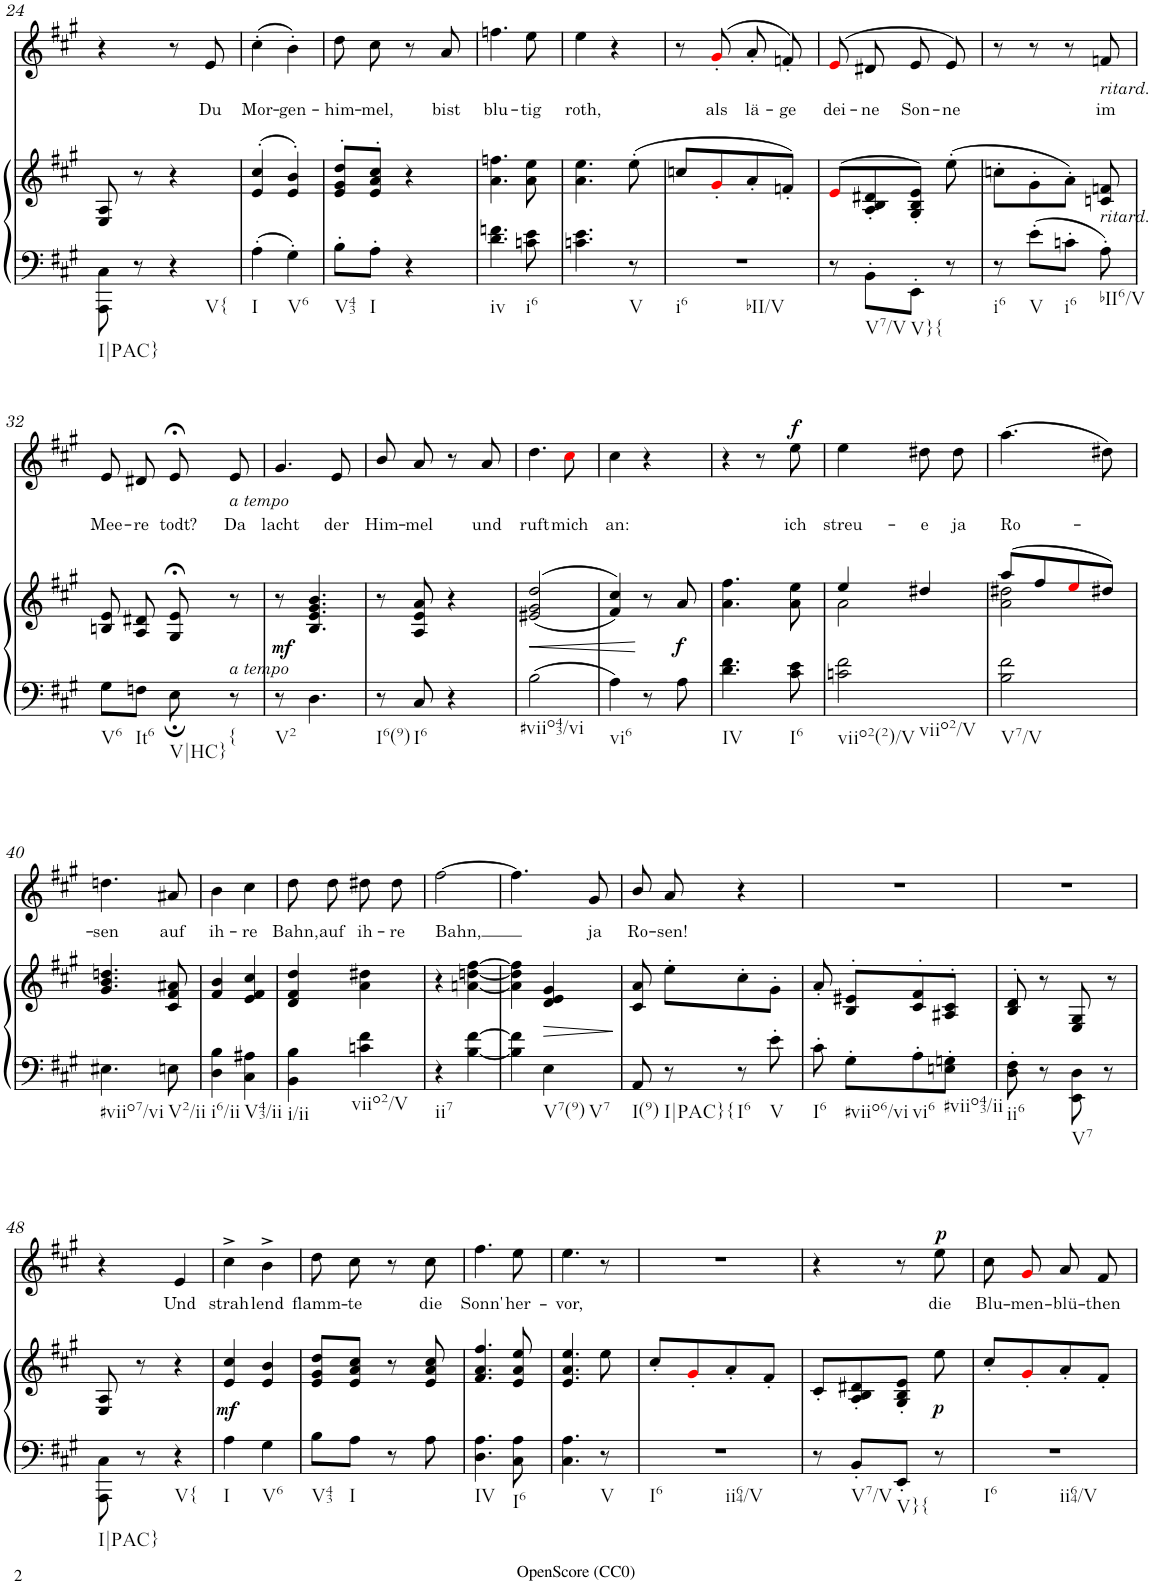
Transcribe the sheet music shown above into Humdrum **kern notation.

**kern	**kern	**dynam	**kern	**text	**dynam
*part2	*part2	*part2	*part1	*part1	*part1
*staff3	*staff2	*staff2/3	*staff1	*staff1	*staff1
*I"Piano	*	*	*I"Voice	*	*
*I'Pno	*	*	*	*	*
!!LO:PB:g=z
*clefF4	*clefG2	*	*clefG2	*	*
*k[f#c#g#]	*k[f#c#g#]	*	*k[f#c#g#]	*	*
*M2/4	*M2/4	*	*M2/4	*	*
=24	=24	=24	=24	=24	=24
!LO:TX:b:t=I|PAC}	!	!	!	!	!
8AAA\ 8C#\	8E/ 8A/	.	4r	.	.
8r	8r	.	.	.	.
!LO:TX:b:t=V{	!	!	!	!	!
4r	4r	.	8r	.	.
!	!	!	!	!LO:LY:b	!
.	.	.	8e/	Du	.
=25	=25	=25	=25	=25	=25
!LO:TX:b:t=I	!	!	!	!	!
!	!	!	!	!LO:LY:b	!
4A'\	(>4e/'> 4cc#/'>	.	(4cc#'\	Mor-	.
!LO:TX:b:t=V6	!	!	!	!	!
!	!	!	!	!LO:LY:b	!
4G#'\	4e/'> 4b/'>)	.	4b'\)	-gen-	.
=26	=26	=26	=26	=26	=26
!LO:TX:b:t=V43	!	!	!	!	!
!	!	!	!	!LO:LY:b	!
8B'\L	8e/'> 8g#/'> 8dd/'>L	.	8dd\L	-him-	.
!LO:TX:b:t=I	!	!	!	!	!
!	!	!	!	!LO:LY:b	!
8A'\J	8e/'> 8a/'> 8cc#/'>J	.	8cc#\J	-mel,	.
4r	4r	.	8r	.	.
!	!	!	!	!LO:LY:b	!
.	.	.	8a/	bist	.
=27	=27	=27	=27	=27	=27
!LO:TX:b:t=iv	!	!	!	!	!
!	!	!	!	!LO:LY:b	!
4.d\ 4.fn\	4.a\ 4.ffn\	.	4.ffn\	blu-	.
!LO:TX:b:t=i6	!	!	!	!	!
!	!	!	!	!LO:LY:b	!
8cn\ 8e\	8a\ 8ee\	.	8ee\	-tig	.
=28	=28	=28	=28	=28	=28
!	!	!	!	!LO:LY:b	!
4.cn\ 4.e\	4.a\ 4.ee\	.	4ee\	roth,	.
.	.	.	4r	.	.
!LO:TX:b:t=V	!	!	!	!	!
8r	(8ee'\	.	.	.	.
=29	=29	=29	=29	=29	=29
!LO:TX:b:t=i6	!	!	!	!	!
!LO:TX:b:t=bII/V	!	!	!	!	!
2r	8ccn/L	.	8r	.	.
!	!	!	!	!LO:LY:b	!
.	8g#'i/	.	(>8g#'i/	als	.
!	!	!	!	!LO:LY:b	!
.	8a'/	.	8a'/L	lä-	.
!	!	!	!	!LO:LY:b	!
.	8fn'/J)	.	8fn'/J)	-ge	.
=30	=30	=30	=30	=30	=30
!	!	!	!	!LO:LY:b	!
8r	(>8ei/L	.	(>8ei/L	dei-	.
!LO:TX:b:t=V7/V	!	!	!	!	!
!	!	!	!	!LO:LY:b	!
8BB'\L	8A/' 8B/' 8d#X/'	.	8d#X/J	-ne	.
!LO:TX:b:t=V}{	!	!	!	!	!
!	!	!	!	!LO:LY:b	!
8EE'\J	8G#/' 8B/' 8e/'J)	.	8e/L	Son-	.
!	!	!	!	!LO:LY:b	!
8r	(>8ee'\	.	8e/J)	-ne	.
=31	=31	=31	=31	=31	=31
!LO:TX:b:t=i6	!	!	!	!	!
8r	8ccn'\L	.	8r	.	.
!LO:TX:b:t=V	!	!	!	!	!
8e'\L	8g#'\	.	8r	.	.
!LO:TX:b:t=i6	!	!	!	!	!
8cn'\J	8a'\J)	.	8r	.	.
!	!	!	!LO:TX:b:i:t=ritard.	!	!
!	!LO:TX:b:i:t=ritard.	!	!	!	!
!LO:TX:b:t=bII6/V	!	!	!	!	!
!	!	!	!	!LO:LY:b	!
8A'\	8cn/ 8fn/	.	8fn/	im	.
!!LO:LB:g=z
=32	=32	=32	=32	=32	=32
!LO:TX:b:t=V6	!	!	!	!	!
!	!	!	!	!LO:LY:b	!
8G#\L	8Bn/ 8e/	.	8e/L	Mee-	.
!LO:TX:b:t=It6	!	!	!	!	!
!	!	!	!	!LO:LY:b	!
8Fn\J	8A/ 8d#X/	.	8d#X/J	-re	.
!LO:TX:b:t=V|HC}	!	!	!	!	!
!	!	!	!	!LO:LY:b	!
8E;\	8G#/;< 8e/;<	.	8e;</L	todt?	.
!	!	!	!LO:TX:b:i:t=a tempo	!	!
!	!LO:TX:b:i:t=a tempo	!	!	!	!
!LO:TX:b:t={	!	!	!	!	!
!	!	!	!	!LO:LY:b	!
8r	8r	.	8e/J	Da	.
=33	=33	=33	=33	=33	=33
!LO:TX:b:t=V2	!	!	!	!	!
!	!	!LO:DY:b	!	!LO:LY:b	!
8r	8r	mf	4.g#/	lacht	.
4.D\	4.B/ 4.e/ 4.g#/ 4.b/	.	.	.	.
!	!	!	!	!LO:LY:b	!
.	.	.	8e/	der	.
=34	=34	=34	=34	=34	=34
!LO:TX:b:t=I6(9)	!	!	!	!	!
!	!	!	!	!LO:LY:b	!
8r	8r	.	8b/L	Him-	.
!LO:TX:b:t=I6	!	!	!	!	!
!	!	!	!	!LO:LY:b	!
8C#/	8A/ 8e/ 8a/	.	8a/J	-mel	.
4r	4r	.	8r	.	.
!	!	!	!	!LO:LY:b	!
.	.	.	8a/	und	.
=35	=35	=35	=35	=35	=35
!LO:TX:b:t=#viio43/vi	!	!	!	!	!
!	!	!LO:HP:b	!	!LO:LY:b	!
2B\	((>2e#X/ 2g#/ 2dd/	<	4.dd\	ruft	.
!	!	!	!	!LO:LY:b	!
.	.	.	8cc#i\	mich	.
=36	=36	=36	=36	=36	=36
!LO:TX:b:t=vi6	!	!	!	!	!
!	!	!	!	!LO:LY:b	!
4A\	4f#/ 4cc#/))	.	4cc#\	an:	.
8r	8r	[	4r	.	.
!	!	!LO:DY:b	!	!	!
8A\	8a/	f	.	.	.
=37	=37	=37	=37	=37	=37
!LO:TX:b:t=IV	!	!	!	!	!
4.d\ 4.f#\	4.a\ 4.ff#\	.	4r	.	.
.	.	.	8r	.	.
!LO:TX:b:t=I6	!	!	!	!	!
!	!	!	!	!LO:LY:b	!LO:DY:a
8c#\ 8e\	8a\ 8ee\	.	8ee\	ich	f
=38	=38	=38	=38	=38	=38
*	*^	*	*	*	*
!LO:TX:b:t=viio2(2)/V	!	!	!	!	!	!
!LO:TX:b:t=viio2/V	!	!	!	!	!	!
!	!	!	!	!	!LO:LY:b	!
2cn\ 2f#\	4ee/	2a\	.	4ee\	streu-	.
!	!	!	!	!	!LO:LY:b	!
.	4dd#X/	.	.	8dd#X\L	-e	.
!	!	!	!	!	!LO:LY:b	!
.	.	.	.	8dd#\J	ja	.
=39	=39	=39	=39	=39	=39	=39
!LO:TX:b:t=V7/V	!	!	!	!	!	!
!	!	!	!	!	!LO:LY:b	!
2B\ 2f#\	(8aa/L	2a\ 2dd#X\	.	(4.aa\	Ro-	.
.	8ff#/	.	.	.	.	.
.	8eei/	.	.	.	.	.
.	8dd#X/J)	.	.	8dd#X\)	.	.
*	*v	*v	*	*	*	*
!!LO:LB:g=z
=40	=40	=40	=40	=40	=40
!LO:TX:b:t=#viio7/vi	!	!	!	!	!
!	!	!	!	!LO:LY:b	!
4.E#X\	4.g#/ 4.b/ 4.ddn/	.	4.ddn\	-sen	.
!LO:TX:b:t=V2/ii	!	!	!	!	!
!	!	!	!	!LO:LY:b	!
8En\	8c#/ 8f#/ 8a#X/	.	8a#X/	auf	.
=41	=41	=41	=41	=41	=41
!LO:TX:b:t=i6/ii	!	!	!	!	!
!	!	!	!	!LO:LY:b	!
4D\ 4B\	4f#/ 4b/	.	4b\	ih-	.
!LO:TX:b:t=V43/ii	!	!	!	!	!
!	!	!	!	!LO:LY:b	!
4C#\ 4A#X\	4e/ 4f#/ 4cc#/	.	4cc#\	-re	.
=42	=42	=42	=42	=42	=42
!LO:TX:b:t=i/ii	!	!	!	!	!
!	!	!	!	!LO:LY:b	!
4BB\ 4B\	4d/ 4f#/ 4dd/	.	8dd\L	Bahn,	.
!	!	!	!	!LO:LY:b	!
.	.	.	8dd\J	auf	.
!LO:TX:b:t=viio2/V	!	!	!	!	!
!	!	!	!	!LO:LY:b	!
4cn\ 4f#\	4a\ 4dd#X\	.	8dd#X\L	ih-	.
!	!	!	!	!LO:LY:b	!
.	.	.	8dd#\J	-re	.
=43	=43	=43	=43	=43	=43
!LO:TX:b:t=ii7	!	!	!	!	!
!	!	!	!	!LO:LY:b	!
4r	4r	.	[2ff#\	Bahn,	.
[4B\ [4f#\	[4an\ [<4ddn\ [4ff#\	.	.	.	.
=44	=44	=44	=44	=44	=44
4B\] 4f#\]	4a\] 4dd\] 4ff#\]	.	4.ff#\]	.	.
!LO:TX:b:t=V7(9)	!	!	!	!	!
!LO:TX:b:t=V7	!	!	!	!	!
!	!	!LO:HP:b	!	!	!
4E\	4d/ 4e/ 4g#/	>	.	.	.
!	!	!	!	!LO:LY:b	!
.	.	.	8g#/	ja	.
.	.	]	.	.	.
=45	=45	=45	=45	=45	=45
!LO:TX:b:t=I(9)	!	!	!	!	!
!	!	!	!	!LO:LY:b	!
8AA/	8c#/ 8a/	.	8b/L	Ro-	.
!LO:TX:b:t=I|PAC}{	!	!	!	!	!
!	!	!	!	!LO:LY:b	!
8r	8ee'\L	.	8a/J	-sen!	.
!LO:TX:b:t=I6	!	!	!	!	!
8r	8cc#'\	.	4r	.	.
!LO:TX:b:t=V	!	!	!	!	!
8e'\	8g#'\J	.	.	.	.
=46	=46	=46	=46	=46	=46
!LO:TX:b:t=I6	!	!	!	!	!
8c#'\	8a'/	.	2r	.	.
!LO:TX:b:t=#viio6/vi	!	!	!	!	!
8G#'\L	8B/'> 8e#X/'>L	.	.	.	.
!LO:TX:b:t=vi6	!	!	!	!	!
8A'\	8c#/'> 8f#/'>	.	.	.	.
!LO:TX:b:t=#viio43/ii	!	!	!	!	!
8En\' 8Gn\'J	8A#X/'> 8c#/'>J	.	.	.	.
=47	=47	=47	=47	=47	=47
!LO:TX:b:t=ii6	!	!	!	!	!
8D\' 8F#\'	8B/'> 8d/'>	.	2r	.	.
8r	8r	.	.	.	.
!LO:TX:b:t=V7	!	!	!	!	!
8EE\ 8D\	8E/ 8G#/	.	.	.	.
8r	8r	.	.	.	.
!!LO:LB:g=z
=48	=48	=48	=48	=48	=48
!LO:TX:b:t=I|PAC}	!	!	!	!	!
8AAA\ 8C#\	8E/ 8A/	.	4r	.	.
8r	8r	.	.	.	.
!LO:TX:b:t=V{	!	!	!	!	!
!	!	!	!	!LO:LY:b	!
4r	4r	.	4e/	Und	.
=49	=49	=49	=49	=49	=49
!LO:TX:b:t=I	!	!	!	!	!
!	!	!LO:DY:b	!	!LO:LY:b	!
4A\	4e/ 4cc#/	mf	4cc#^\	strah-	.
!LO:TX:b:t=V6	!	!	!	!	!
!	!	!	!	!LO:LY:b	!
4G#\	4e/ 4b/	.	4b^\	-lend	.
=50	=50	=50	=50	=50	=50
!LO:TX:b:t=V43	!	!	!	!	!
!	!	!	!	!LO:LY:b	!
8B\L	8e/ 8g#/ 8dd/L	.	8dd\L	flamm-	.
!LO:TX:b:t=I	!	!	!	!	!
!	!	!	!	!LO:LY:b	!
8A\J	8e/ 8a/ 8cc#/J	.	8cc#\J	-te	.
8r	8r	.	8r	.	.
!	!	!	!	!LO:LY:b	!
8A\	8e/ 8a/ 8cc#/	.	8cc#\	die	.
=51	=51	=51	=51	=51	=51
!LO:TX:b:t=IV	!	!	!	!	!
!	!	!	!	!LO:LY:b	!
4.D\ 4.A\	4.f#/ 4.a/ 4.ff#/	.	4.ff#\	Sonn'	.
!LO:TX:b:t=I6	!	!	!	!	!
!	!	!	!	!LO:LY:b	!
8C#\ 8A\	8e/ 8a/ 8ee/	.	8ee\	her-	.
=52	=52	=52	=52	=52	=52
!	!	!	!	!LO:LY:b	!
4.C#\ 4.A\	4.e/ 4.a/ 4.ee/	.	4.ee\	-vor,	.
!LO:TX:b:t=V	!	!	!	!	!
8r	8ee\	.	8r	.	.
=53	=53	=53	=53	=53	=53
!LO:TX:b:t=I6	!	!	!	!	!
!LO:TX:b:t=ii64/V	!	!	!	!	!
2r	8cc#'/L	.	2r	.	.
.	8g#'i/	.	.	.	.
.	8a'/	.	.	.	.
.	8f#'/J	.	.	.	.
=54	=54	=54	=54	=54	=54
8r	8c#'/L	.	4r	.	.
!LO:TX:b:t=V7/V	!	!	!	!	!
8BB'/L	8A/' 8B/' 8d#X/'	.	.	.	.
!LO:TX:b:t=V}{	!	!	!	!	!
8EE'/J	8G#/' 8B/' 8e/'J	.	8r	.	.
!	!	!LO:DY:b	!	!LO:LY:b	!LO:DY:a
8r	8ee\	p	8ee\	die	p
=55	=55	=55	=55	=55	=55
!LO:TX:b:t=I6	!	!	!	!	!
!LO:TX:b:t=ii64/V	!	!	!	!	!
!	!	!	!	!LO:LY:b	!
2r	8cc#'/L	.	8cc#/L	Blu-	.
!	!	!	!	!LO:LY:b	!
.	8g#'i/	.	8g#i/J	-men-	.
!	!	!	!	!LO:LY:b	!
.	8a'/	.	8a/L	-blü-	.
!	!	!	!	!LO:LY:b	!
.	8f#'/J	.	8f#/J	-then	.
=	=	=	=	=	=
*-	*-	*-	*-	*-	*-
